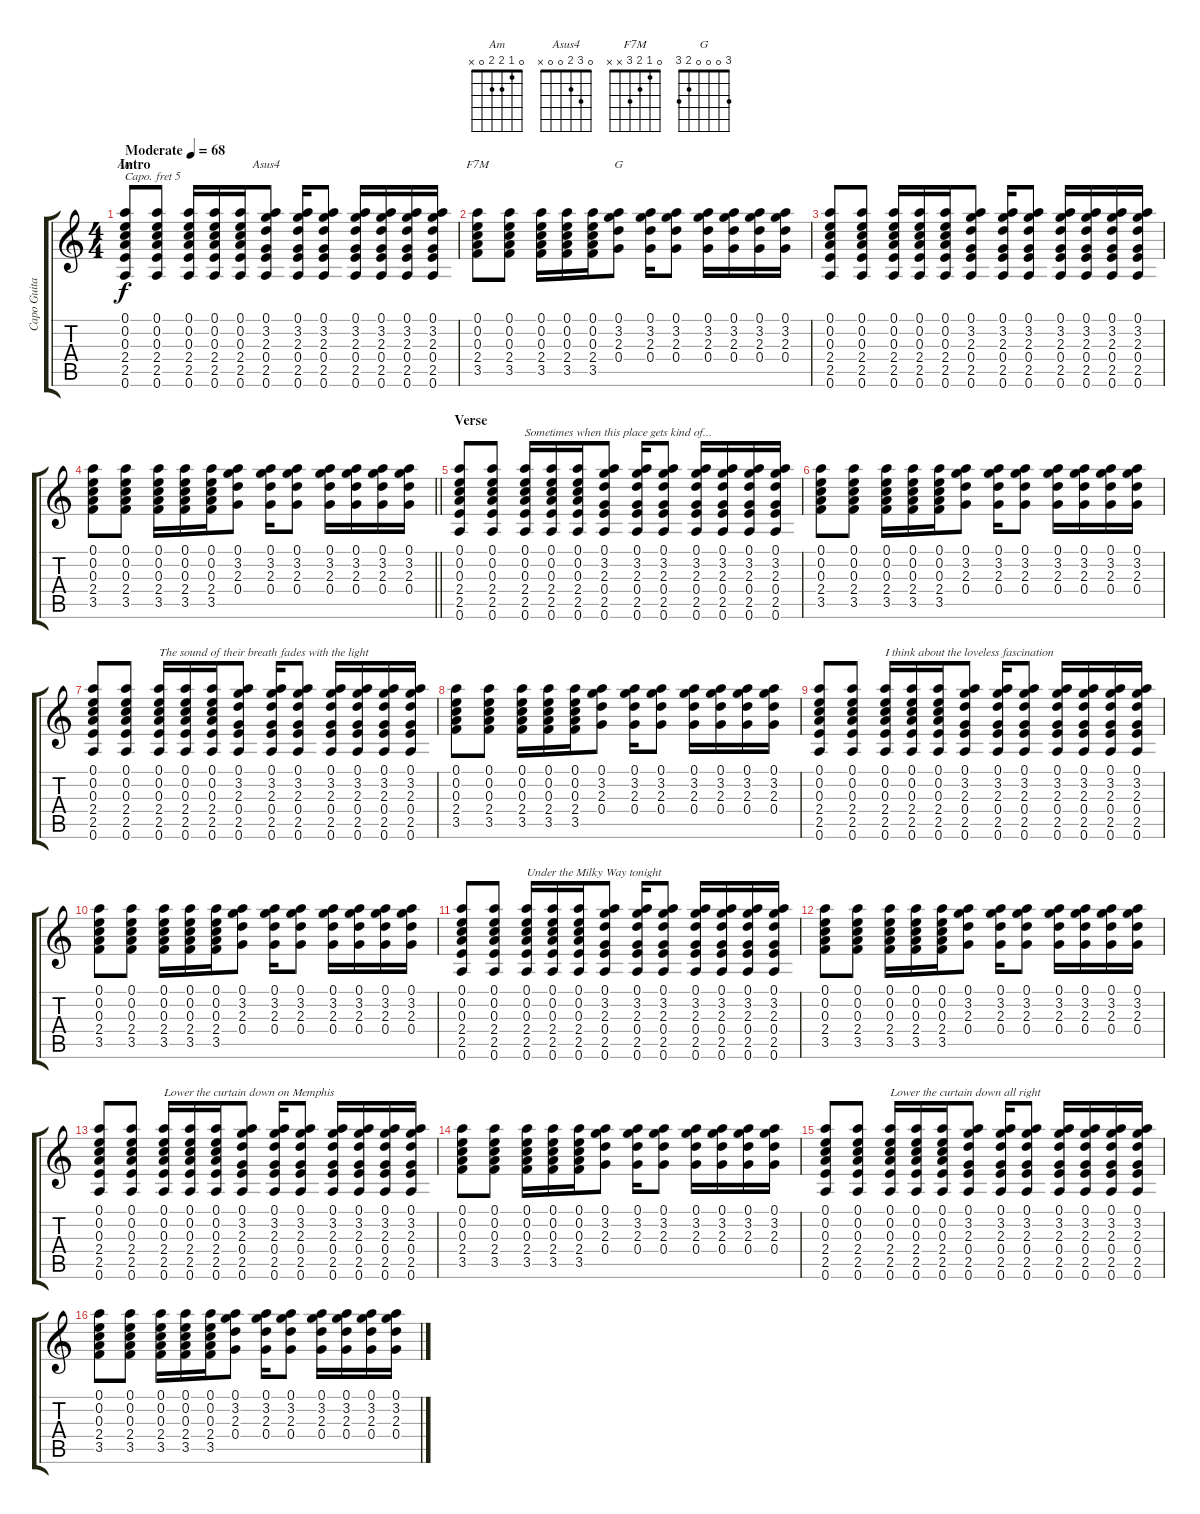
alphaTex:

\track ("Capo Guitar" "Capo Guita") {instrument acousticguitarsteel}
\staff {score tabs}
\capo 5
\tuning (E4 B3 G3 D3 A2 E2) {hide}
\chord ("Am" 0 1 2 2 0 x)
\chord ("Asus4" 0 3 2 0 0 x)
\chord ("F7M" 0 1 2 3 x x)
\chord ("G" 3 0 0 0 2 3)
\ts (4 4)
\section ("" "Intro")
\tempo (68 "Moderate")
\clef g2
\ks c
(0.1 0.2 0.3 2.4 2.5 0.6).8{ch "Am" dy f instrument acousticguitarsteel} (0.1 0.2 0.3 2.4 2.5 0.6).8 (0.1 0.2 0.3 2.4 2.5 0.6).16 (0.1 0.2 0.3 2.4 2.5 0.6).16 (0.1 0.2 0.3 2.4 2.5 0.6).16 (0.1 3.2 2.3 0.4 2.5 0.6).8{ch "Asus4"} (0.1 3.2 2.3 0.4 2.5 0.6).16 (0.1 3.2 2.3 0.4 2.5 0.6).8 (0.1 3.2 2.3 0.4 2.5 0.6).16 (0.1 3.2 2.3 0.4 2.5 0.6).16 (0.1 3.2 2.3 0.4 2.5 0.6).16 (0.1 3.2 2.3 0.4 2.5 0.6).16 |
(0.1 0.2 0.3 2.4 3.5).8{ch "F7M"} (0.1 0.2 0.3 2.4 3.5).8 (0.1 0.2 0.3 2.4 3.5).16 (0.1 0.2 0.3 2.4 3.5).16 (0.1 0.2 0.3 2.4 3.5).16 (0.1 3.2 2.3 0.4).8{ch "G"} (0.1 3.2 2.3 0.4).16 (0.1 3.2 2.3 0.4).8 (0.1 3.2 2.3 0.4).16 (0.1 3.2 2.3 0.4).16 (0.1 3.2 2.3 0.4).16 (0.1 3.2 2.3 0.4).16 |
(0.1 0.2 0.3 2.4 2.5 0.6).8 (0.1 0.2 0.3 2.4 2.5 0.6).8 (0.1 0.2 0.3 2.4 2.5 0.6).16 (0.1 0.2 0.3 2.4 2.5 0.6).16 (0.1 0.2 0.3 2.4 2.5 0.6).16 (0.1 3.2 2.3 0.4 2.5 0.6).8 (0.1 3.2 2.3 0.4 2.5 0.6).16 (0.1 3.2 2.3 0.4 2.5 0.6).8 (0.1 3.2 2.3 0.4 2.5 0.6).16 (0.1 3.2 2.3 0.4 2.5 0.6).16 (0.1 3.2 2.3 0.4 2.5 0.6).16 (0.1 3.2 2.3 0.4 2.5 0.6).16 |
\barLineRight lightlight
(0.1 0.2 0.3 2.4 3.5).8 (0.1 0.2 0.3 2.4 3.5).8 (0.1 0.2 0.3 2.4 3.5).16 (0.1 0.2 0.3 2.4 3.5).16 (0.1 0.2 0.3 2.4 3.5).16 (0.1 3.2 2.3 0.4).8 (0.1 3.2 2.3 0.4).16 (0.1 3.2 2.3 0.4).8 (0.1 3.2 2.3 0.4).16 (0.1 3.2 2.3 0.4).16 (0.1 3.2 2.3 0.4).16 (0.1 3.2 2.3 0.4).16 |
\section ("" "Verse")
(0.1 0.2 0.3 2.4 2.5 0.6).8 (0.1 0.2 0.3 2.4 2.5 0.6).8 (0.1 0.2 0.3 2.4 2.5 0.6).16{txt "Sometimes when this place gets kind of..."} (0.1 0.2 0.3 2.4 2.5 0.6).16 (0.1 0.2 0.3 2.4 2.5 0.6).16 (0.1 3.2 2.3 0.4 2.5 0.6).8 (0.1 3.2 2.3 0.4 2.5 0.6).16 (0.1 3.2 2.3 0.4 2.5 0.6).8 (0.1 3.2 2.3 0.4 2.5 0.6).16 (0.1 3.2 2.3 0.4 2.5 0.6).16 (0.1 3.2 2.3 0.4 2.5 0.6).16 (0.1 3.2 2.3 0.4 2.5 0.6).16 |
(0.1 0.2 0.3 2.4 3.5).8 (0.1 0.2 0.3 2.4 3.5).8 (0.1 0.2 0.3 2.4 3.5).16 (0.1 0.2 0.3 2.4 3.5).16 (0.1 0.2 0.3 2.4 3.5).16 (0.1 3.2 2.3 0.4).8 (0.1 3.2 2.3 0.4).16 (0.1 3.2 2.3 0.4).8 (0.1 3.2 2.3 0.4).16 (0.1 3.2 2.3 0.4).16 (0.1 3.2 2.3 0.4).16 (0.1 3.2 2.3 0.4).16 |
(0.1 0.2 0.3 2.4 2.5 0.6).8 (0.1 0.2 0.3 2.4 2.5 0.6).8 (0.1 0.2 0.3 2.4 2.5 0.6).16{txt "The sound of their breath fades with the light"} (0.1 0.2 0.3 2.4 2.5 0.6).16 (0.1 0.2 0.3 2.4 2.5 0.6).16 (0.1 3.2 2.3 0.4 2.5 0.6).8 (0.1 3.2 2.3 0.4 2.5 0.6).16 (0.1 3.2 2.3 0.4 2.5 0.6).8 (0.1 3.2 2.3 0.4 2.5 0.6).16 (0.1 3.2 2.3 0.4 2.5 0.6).16 (0.1 3.2 2.3 0.4 2.5 0.6).16 (0.1 3.2 2.3 0.4 2.5 0.6).16 |
(0.1 0.2 0.3 2.4 3.5).8 (0.1 0.2 0.3 2.4 3.5).8 (0.1 0.2 0.3 2.4 3.5).16 (0.1 0.2 0.3 2.4 3.5).16 (0.1 0.2 0.3 2.4 3.5).16 (0.1 3.2 2.3 0.4).8 (0.1 3.2 2.3 0.4).16 (0.1 3.2 2.3 0.4).8 (0.1 3.2 2.3 0.4).16 (0.1 3.2 2.3 0.4).16 (0.1 3.2 2.3 0.4).16 (0.1 3.2 2.3 0.4).16 |
(0.1 0.2 0.3 2.4 2.5 0.6).8 (0.1 0.2 0.3 2.4 2.5 0.6).8 (0.1 0.2 0.3 2.4 2.5 0.6).16{txt "I think about the loveless fascination"} (0.1 0.2 0.3 2.4 2.5 0.6).16 (0.1 0.2 0.3 2.4 2.5 0.6).16 (0.1 3.2 2.3 0.4 2.5 0.6).8 (0.1 3.2 2.3 0.4 2.5 0.6).16 (0.1 3.2 2.3 0.4 2.5 0.6).8 (0.1 3.2 2.3 0.4 2.5 0.6).16 (0.1 3.2 2.3 0.4 2.5 0.6).16 (0.1 3.2 2.3 0.4 2.5 0.6).16 (0.1 3.2 2.3 0.4 2.5 0.6).16 |
(0.1 0.2 0.3 2.4 3.5).8 (0.1 0.2 0.3 2.4 3.5).8 (0.1 0.2 0.3 2.4 3.5).16 (0.1 0.2 0.3 2.4 3.5).16 (0.1 0.2 0.3 2.4 3.5).16 (0.1 3.2 2.3 0.4).8 (0.1 3.2 2.3 0.4).16 (0.1 3.2 2.3 0.4).8 (0.1 3.2 2.3 0.4).16 (0.1 3.2 2.3 0.4).16 (0.1 3.2 2.3 0.4).16 (0.1 3.2 2.3 0.4).16 |
(0.1 0.2 0.3 2.4 2.5 0.6).8 (0.1 0.2 0.3 2.4 2.5 0.6).8 (0.1 0.2 0.3 2.4 2.5 0.6).16{txt "Under the Milky Way tonight"} (0.1 0.2 0.3 2.4 2.5 0.6).16 (0.1 0.2 0.3 2.4 2.5 0.6).16 (0.1 3.2 2.3 0.4 2.5 0.6).8 (0.1 3.2 2.3 0.4 2.5 0.6).16 (0.1 3.2 2.3 0.4 2.5 0.6).8 (0.1 3.2 2.3 0.4 2.5 0.6).16 (0.1 3.2 2.3 0.4 2.5 0.6).16 (0.1 3.2 2.3 0.4 2.5 0.6).16 (0.1 3.2 2.3 0.4 2.5 0.6).16 |
(0.1 0.2 0.3 2.4 3.5).8 (0.1 0.2 0.3 2.4 3.5).8 (0.1 0.2 0.3 2.4 3.5).16 (0.1 0.2 0.3 2.4 3.5).16 (0.1 0.2 0.3 2.4 3.5).16 (0.1 3.2 2.3 0.4).8 (0.1 3.2 2.3 0.4).16 (0.1 3.2 2.3 0.4).8 (0.1 3.2 2.3 0.4).16 (0.1 3.2 2.3 0.4).16 (0.1 3.2 2.3 0.4).16 (0.1 3.2 2.3 0.4).16 |
(0.1 0.2 0.3 2.4 2.5 0.6).8 (0.1 0.2 0.3 2.4 2.5 0.6).8 (0.1 0.2 0.3 2.4 2.5 0.6).16{txt "Lower the curtain down on Memphis"} (0.1 0.2 0.3 2.4 2.5 0.6).16 (0.1 0.2 0.3 2.4 2.5 0.6).16 (0.1 3.2 2.3 0.4 2.5 0.6).8 (0.1 3.2 2.3 0.4 2.5 0.6).16 (0.1 3.2 2.3 0.4 2.5 0.6).8 (0.1 3.2 2.3 0.4 2.5 0.6).16 (0.1 3.2 2.3 0.4 2.5 0.6).16 (0.1 3.2 2.3 0.4 2.5 0.6).16 (0.1 3.2 2.3 0.4 2.5 0.6).16 |
(0.1 0.2 0.3 2.4 3.5).8 (0.1 0.2 0.3 2.4 3.5).8 (0.1 0.2 0.3 2.4 3.5).16 (0.1 0.2 0.3 2.4 3.5).16 (0.1 0.2 0.3 2.4 3.5).16 (0.1 3.2 2.3 0.4).8 (0.1 3.2 2.3 0.4).16 (0.1 3.2 2.3 0.4).8 (0.1 3.2 2.3 0.4).16 (0.1 3.2 2.3 0.4).16 (0.1 3.2 2.3 0.4).16 (0.1 3.2 2.3 0.4).16 |
(0.1 0.2 0.3 2.4 2.5 0.6).8 (0.1 0.2 0.3 2.4 2.5 0.6).8 (0.1 0.2 0.3 2.4 2.5 0.6).16{txt "Lower the curtain down all right"} (0.1 0.2 0.3 2.4 2.5 0.6).16 (0.1 0.2 0.3 2.4 2.5 0.6).16 (0.1 3.2 2.3 0.4 2.5 0.6).8 (0.1 3.2 2.3 0.4 2.5 0.6).16 (0.1 3.2 2.3 0.4 2.5 0.6).8 (0.1 3.2 2.3 0.4 2.5 0.6).16 (0.1 3.2 2.3 0.4 2.5 0.6).16 (0.1 3.2 2.3 0.4 2.5 0.6).16 (0.1 3.2 2.3 0.4 2.5 0.6).16 |
(0.1 0.2 0.3 2.4 3.5).8 (0.1 0.2 0.3 2.4 3.5).8 (0.1 0.2 0.3 2.4 3.5).16 (0.1 0.2 0.3 2.4 3.5).16 (0.1 0.2 0.3 2.4 3.5).16 (0.1 3.2 2.3 0.4).8 (0.1 3.2 2.3 0.4).16 (0.1 3.2 2.3 0.4).8 (0.1 3.2 2.3 0.4).16 (0.1 3.2 2.3 0.4).16 (0.1 3.2 2.3 0.4).16 (0.1 3.2 2.3 0.4).16
